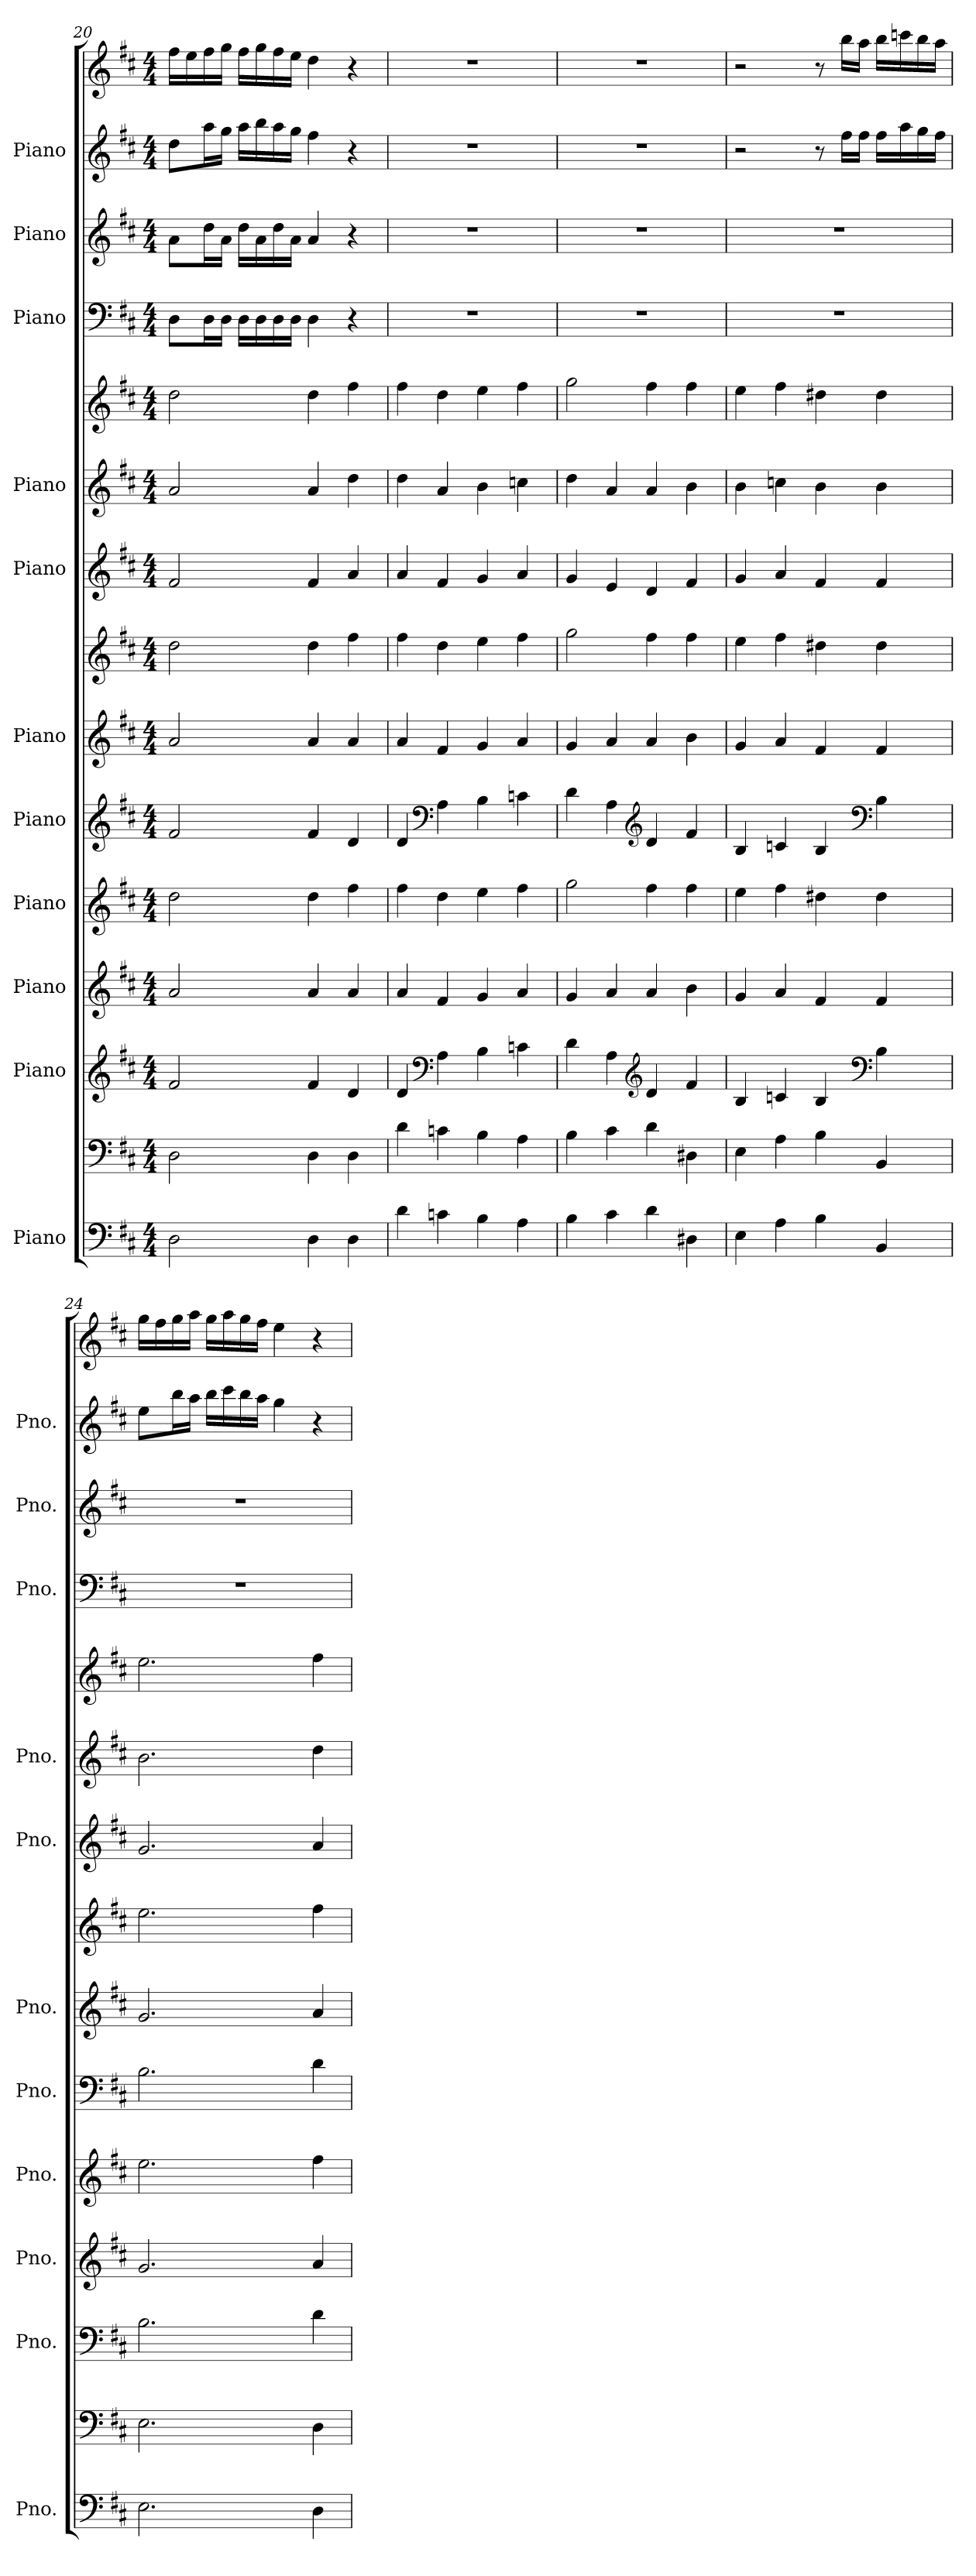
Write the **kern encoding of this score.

**kern	**kern	**kern	**kern	**kern	**kern	**kern	**kern	**kern	**kern	**kern	**kern	**kern	**kern	**kern
*part11	*part11	*part10	*part9	*part8	*part7	*part6	*part6	*part5	*part4	*part4	*part3	*part2	*part1	*part1
*staff15	*staff14	*staff13	*staff12	*staff11	*staff10	*staff9	*staff8	*staff7	*staff6	*staff5	*staff4	*staff3	*staff2	*staff1
*I"Piano	*	*I"Piano	*I"Piano	*I"Piano	*I"Piano	*I"Piano	*	*I"Piano	*I"Piano	*	*I"Piano	*I"Piano	*I"Piano	*
*I'Pno.	*	*I'Pno.	*I'Pno.	*I'Pno.	*I'Pno.	*I'Pno.	*	*I'Pno.	*I'Pno.	*	*I'Pno.	*I'Pno.	*I'Pno.	*
*clefF4	*clefF4	*clefG2	*clefG2	*clefG2	*clefG2	*clefG2	*clefG2	*clefG2	*clefG2	*clefG2	*clefF4	*clefG2	*clefG2	*clefG2
*k[f#c#]	*k[f#c#]	*k[f#c#]	*k[f#c#]	*k[f#c#]	*k[f#c#]	*k[f#c#]	*k[f#c#]	*k[f#c#]	*k[f#c#]	*k[f#c#]	*k[f#c#]	*k[f#c#]	*k[f#c#]	*k[f#c#]
*M4/4	*M4/4	*M4/4	*M4/4	*M4/4	*M4/4	*M4/4	*M4/4	*M4/4	*M4/4	*M4/4	*M4/4	*M4/4	*M4/4	*M4/4
=20	=20	=20	=20	=20	=20	=20	=20	=20	=20	=20	=20	=20	=20	=20
2D\	2D\	2f#/	2a/	2dd\	2f#/	2a/	2dd\	2f#/	2a/	2dd\	8D\L	8a\L	8dd\L	16ff#\LL
.	.	.	.	.	.	.	.	.	.	.	.	.	.	16ee\
.	.	.	.	.	.	.	.	.	.	.	16D\L	16dd\L	16aa\L	16ff#\
.	.	.	.	.	.	.	.	.	.	.	16D\JJ	16a\JJ	16gg\JJ	16gg\JJ
.	.	.	.	.	.	.	.	.	.	.	16D\LL	16dd\LL	16aa\LL	16ff#\LL
.	.	.	.	.	.	.	.	.	.	.	16D\	16a\	16bb\	16gg\
.	.	.	.	.	.	.	.	.	.	.	16D\	16dd\	16aa\	16ff#\
.	.	.	.	.	.	.	.	.	.	.	16D\JJ	16a\JJ	16gg\JJ	16ee\JJ
4D\	4D\	4f#/	4a/	4dd\	4f#/	4a/	4dd\	4f#/	4a/	4dd\	4D\	4a/	4ff#\	4dd\
4D\	4D\	4d/	4a/	4ff#\	4d/	4a/	4ff#\	4a/	4dd\	4ff#\	4r	4r	4r	4r
=21	=21	=21	=21	=21	=21	=21	=21	=21	=21	=21	=21	=21	=21	=21
4d\	4d\	4d/	4a/	4ff#\	4d/	4a/	4ff#\	4a/	4dd\	4ff#\	1r	1r	1r	1r
*	*	*clefF4	*	*	*clefF4	*	*	*	*	*	*	*	*	*
4cn\	4cn\	4A\	4f#/	4dd\	4A\	4f#/	4dd\	4f#/	4a/	4dd\	.	.	.	.
4B\	4B\	4B\	4g/	4ee\	4B\	4g/	4ee\	4g/	4b\	4ee\	.	.	.	.
4A\	4A\	4cn\	4a/	4ff#\	4cn\	4a/	4ff#\	4a/	4ccn\	4ff#\	.	.	.	.
!!LO:PB:g=z
=22	=22	=22	=22	=22	=22	=22	=22	=22	=22	=22	=22	=22	=22	=22
4B\	4B\	4d\	4g/	2gg\	4d\	4g/	2gg\	4g/	4dd\	2gg\	1r	1r	1r	1r
4c#\	4c#\	4A\	4a/	.	4A\	4a/	.	4e/	4a/	.	.	.	.	.
*	*	*clefG2	*	*	*clefG2	*	*	*	*	*	*	*	*	*
4d\	4d\	4d/	4a/	4ff#\	4d/	4a/	4ff#\	4d/	4a/	4ff#\	.	.	.	.
4D#X\	4D#X\	4f#/	4b\	4ff#\	4f#/	4b\	4ff#\	4f#/	4b\	4ff#\	.	.	.	.
=23	=23	=23	=23	=23	=23	=23	=23	=23	=23	=23	=23	=23	=23	=23
4E\	4E\	4B/	4g/	4ee\	4B/	4g/	4ee\	4g/	4b\	4ee\	1r	1r	2r	2r
4A\	4A\	4cn/	4a/	4ff#\	4cn/	4a/	4ff#\	4a/	4ccn\	4ff#\	.	.	.	.
4B\	4B\	4B/	4f#/	4dd#X\	4B/	4f#/	4dd#X\	4f#/	4b\	4dd#X\	.	.	8r	8r
.	.	.	.	.	.	.	.	.	.	.	.	.	16ff#\LL	16bb\LL
.	.	.	.	.	.	.	.	.	.	.	.	.	16ff#\JJ	16aa\JJ
*	*	*clefF4	*	*	*clefF4	*	*	*	*	*	*	*	*	*
4BB/	4BB/	4B\	4f#/	4dd#\	4B\	4f#/	4dd#\	4f#/	4b\	4dd#\	.	.	16ff#\LL	16bb\LL
.	.	.	.	.	.	.	.	.	.	.	.	.	16aa\	16cccn\
.	.	.	.	.	.	.	.	.	.	.	.	.	16gg\	16bb\
.	.	.	.	.	.	.	.	.	.	.	.	.	16ff#\JJ	16aa\JJ
=24	=24	=24	=24	=24	=24	=24	=24	=24	=24	=24	=24	=24	=24	=24
2.E\	2.E\	2.B\	2.g/	2.ee\	2.B\	2.g/	2.ee\	2.g/	2.b\	2.ee\	1r	1r	8ee\L	16gg\LL
.	.	.	.	.	.	.	.	.	.	.	.	.	.	16ff#\
.	.	.	.	.	.	.	.	.	.	.	.	.	16bb\L	16gg\
.	.	.	.	.	.	.	.	.	.	.	.	.	16aa\JJ	16aa\JJ
.	.	.	.	.	.	.	.	.	.	.	.	.	16bb\LL	16gg\LL
.	.	.	.	.	.	.	.	.	.	.	.	.	16ccc#\	16aa\
.	.	.	.	.	.	.	.	.	.	.	.	.	16bb\	16gg\
.	.	.	.	.	.	.	.	.	.	.	.	.	16aa\JJ	16ff#\JJ
.	.	.	.	.	.	.	.	.	.	.	.	.	4gg\	4ee\
4D\	4D\	4d\	4a/	4ff#\	4d\	4a/	4ff#\	4a/	4dd\	4ff#\	.	.	4r	4r
=	=	=	=	=	=	=	=	=	=	=	=	=	=	=
*-	*-	*-	*-	*-	*-	*-	*-	*-	*-	*-	*-	*-	*-	*-
